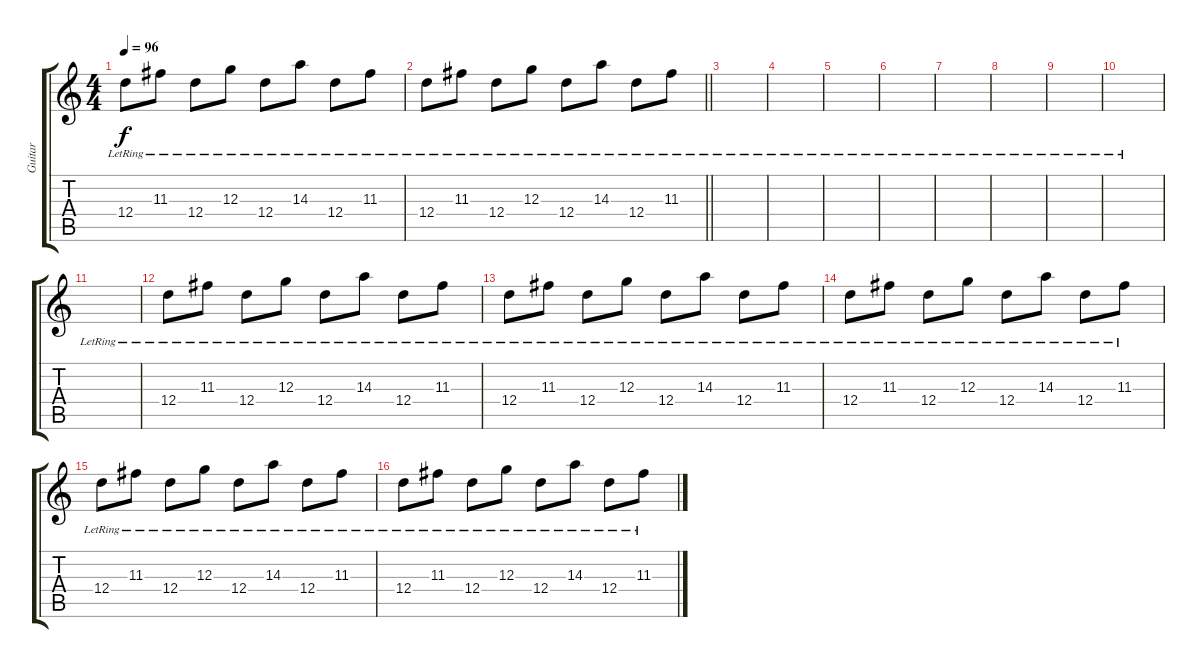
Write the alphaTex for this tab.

\track ("Guitar" "Guitar") {instrument electricguitarjazz}
\staff {score tabs}
\tuning (E4 B3 G3 D3 A2 E2) {hide}
\ts (4 4)
\tempo 96
\clef g2
\ks c
12.4{lr}.8{dy f} 11.3{lr}.8 12.4{lr}.8 12.3{lr}.8 12.4{lr}.8 14.3{lr}.8 12.4{lr}.8 11.3{lr}.8 |
\barLineRight lightlight
12.4{lr}.8 11.3{lr}.8 12.4{lr}.8 12.3{lr}.8 12.4{lr}.8 14.3{lr}.8 12.4{lr}.8 11.3{lr}.8 |
\section ("" "")
|
|
|
|
|
|
|
|
|
12.4{lr}.8 11.3{lr}.8 12.4{lr}.8 12.3{lr}.8 12.4{lr}.8 14.3{lr}.8 12.4{lr}.8 11.3{lr}.8 |
12.4{lr}.8 11.3{lr}.8 12.4{lr}.8 12.3{lr}.8 12.4{lr}.8 14.3{lr}.8 12.4{lr}.8 11.3{lr}.8 |
12.4{lr}.8 11.3{lr}.8 12.4{lr}.8 12.3{lr}.8 12.4{lr}.8 14.3{lr}.8 12.4{lr}.8 11.3{lr}.8 |
12.4{lr}.8 11.3{lr}.8 12.4{lr}.8 12.3{lr}.8 12.4{lr}.8 14.3{lr}.8 12.4{lr}.8 11.3{lr}.8 |
12.4{lr}.8 11.3{lr}.8 12.4{lr}.8 12.3{lr}.8 12.4{lr}.8 14.3{lr}.8 12.4{lr}.8 11.3{lr}.8
